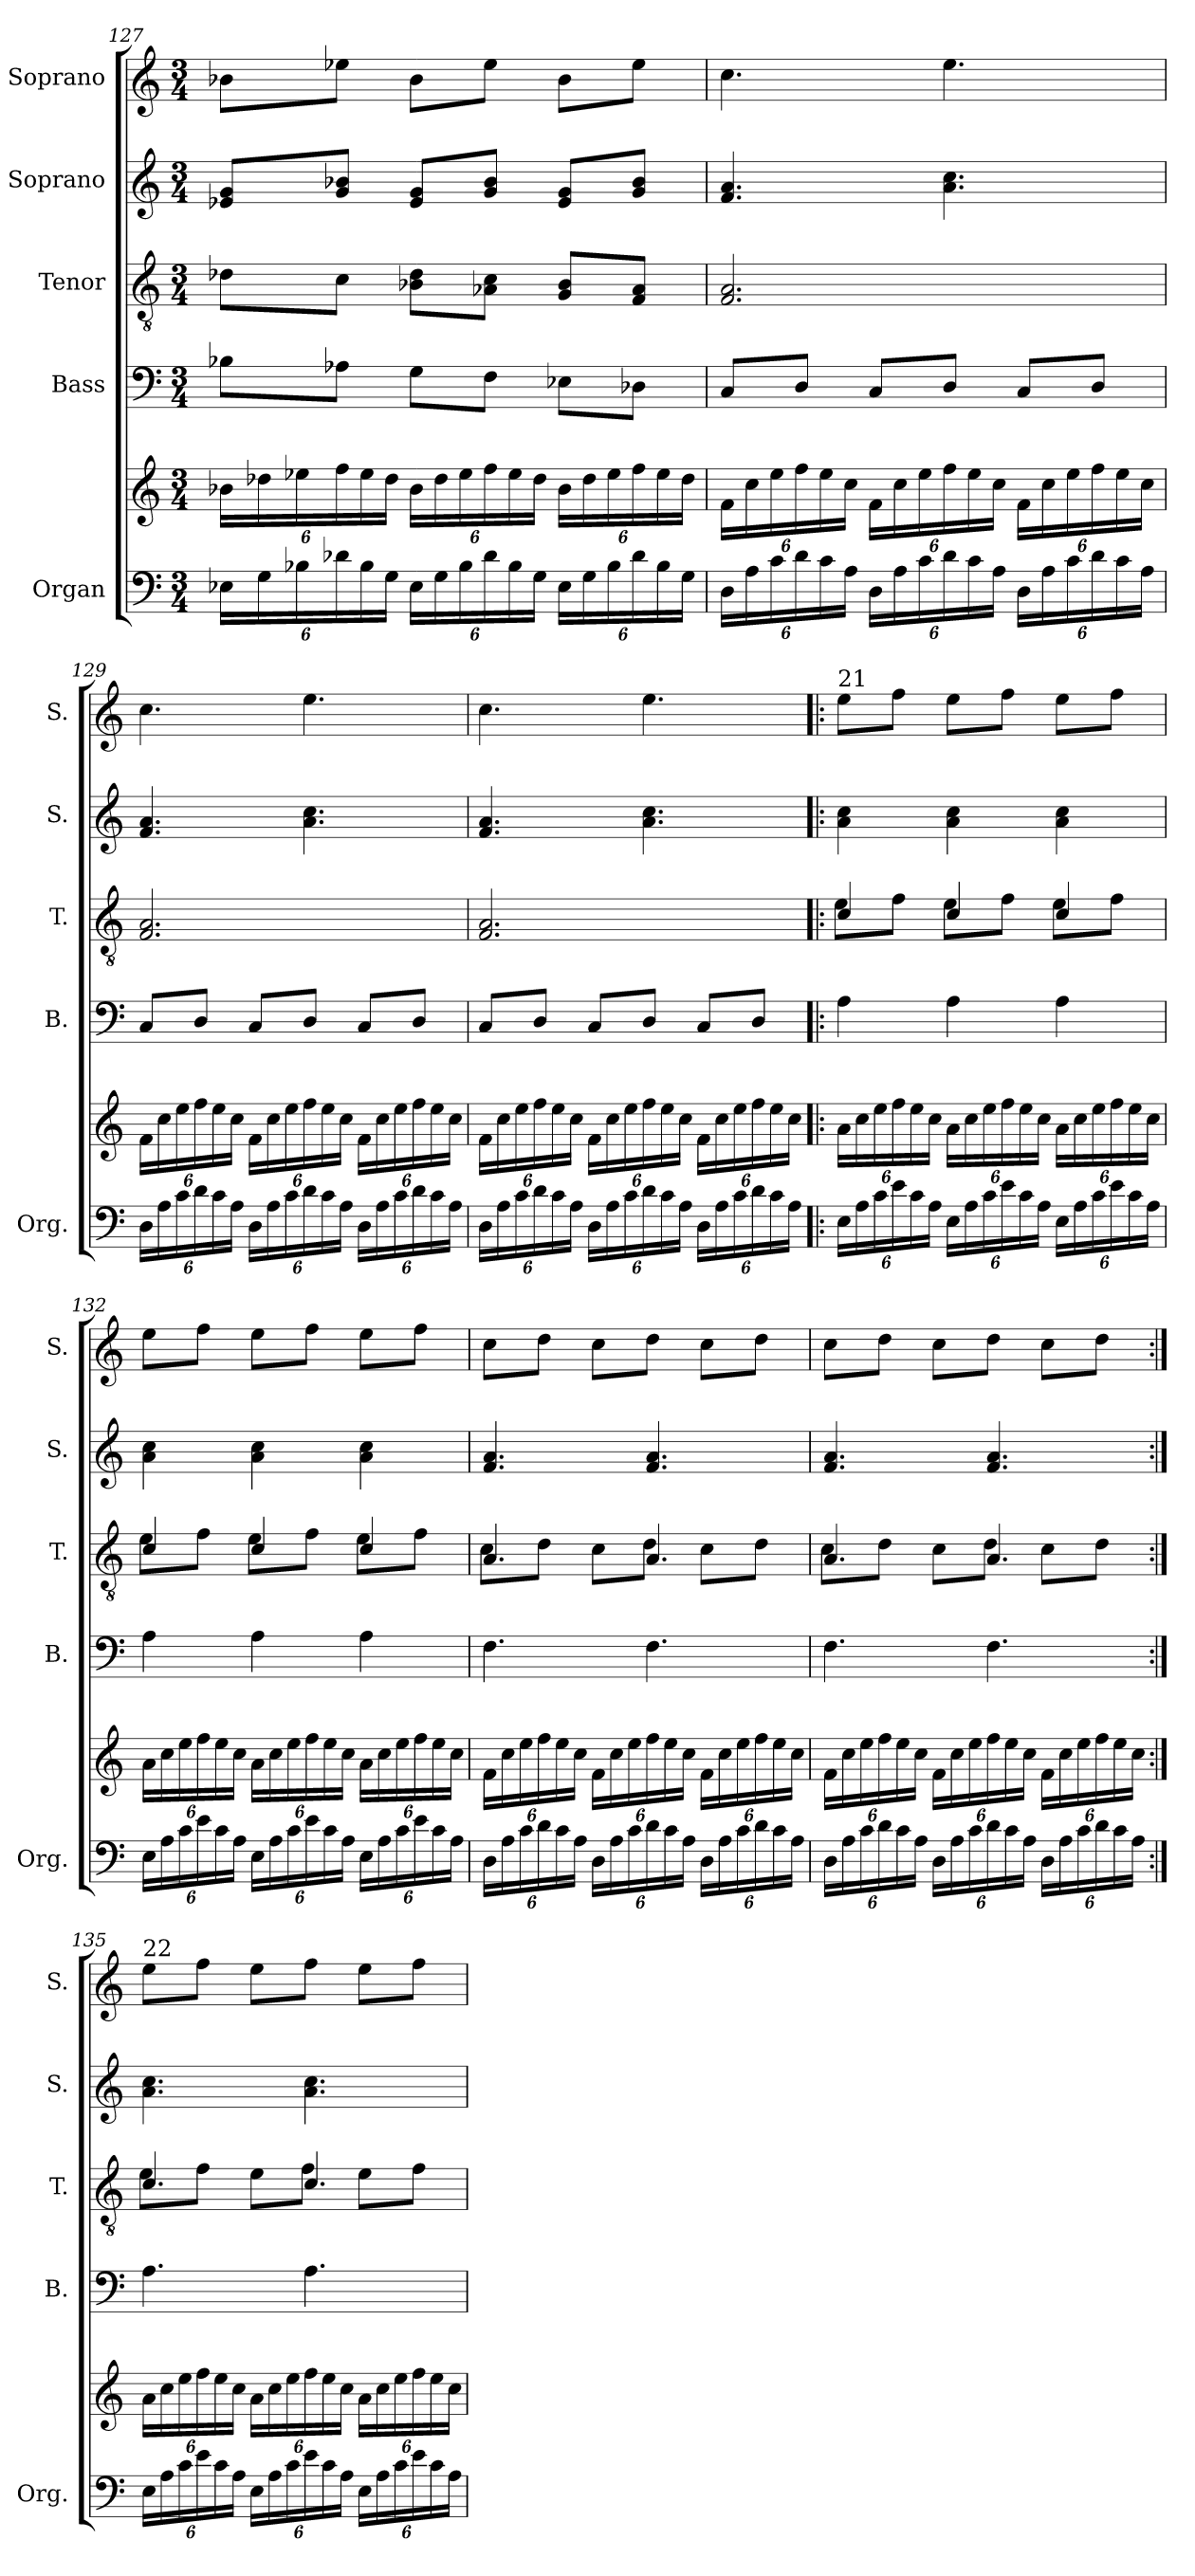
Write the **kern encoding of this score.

**kern	**kern	**kern	**kern	**kern	**kern
*part5	*part5	*part4	*part3	*part2	*part1
*staff6	*staff5	*staff4	*staff3	*staff2	*staff1
*I"Organ	*	*I"Bass	*I"Tenor	*I"Soprano	*I"Soprano
*I'Org.	*	*I'B.	*I'T.	*I'S.	*I'S.
*clefF4	*clefG2	*clefF4	*clefGv2	*clefG2	*clefG2
*k[]	*k[]	*k[]	*k[]	*k[]	*k[]
*M3/4	*M3/4	*M3/4	*M3/4	*M3/4	*M3/4
*Xbrackettup	*Xbrackettup	*	*	*	*
=127	=127	=127	=127	=127	=127
24E-X\LL	24b-X\LL	8B-X\L	8d-X\L	8e-X/ 8g/L	8b-X\L
24G\	24dd-X\	.	.	.	.
24B-X\	24ee-X\	.	.	.	.
24d-X\	24ff\	8A-X\J	8c\J	8g/ 8b-X/J	8ee-X\J
24B-\	24ee-\	.	.	.	.
24G\JJ	24dd-\JJ	.	.	.	.
24E-\LL	24b-\LL	8G\L	8B-X\ 8d-\L	8e-/ 8g/L	8b-\L
24G\	24dd-\	.	.	.	.
24B-\	24ee-\	.	.	.	.
24d-\	24ff\	8F\J	8A-X\ 8c\J	8g/ 8b-/J	8ee-\J
24B-\	24ee-\	.	.	.	.
24G\JJ	24dd-\JJ	.	.	.	.
24E-\LL	24b-\LL	8E-X\L	8G/ 8B-/L	8e-/ 8g/L	8b-\L
24G\	24dd-\	.	.	.	.
24B-\	24ee-\	.	.	.	.
24d-\	24ff\	8D-X\J	8F/ 8A-/J	8g/ 8b-/J	8ee-\J
24B-\	24ee-\	.	.	.	.
24G\JJ	24dd-\JJ	.	.	.	.
!!LO:LB:g=z
=128	=128	=128	=128	=128	=128
24D\LL	24f\LL	8C/L	2.F/ 2.A/	4.f/ 4.a/	4.cc\
24A\	24cc\	.	.	.	.
24c\	24ee\	.	.	.	.
24d\	24ff\	8D/J	.	.	.
24c\	24ee\	.	.	.	.
24A\JJ	24cc\JJ	.	.	.	.
24D\LL	24f\LL	8C/L	.	.	.
24A\	24cc\	.	.	.	.
24c\	24ee\	.	.	.	.
24d\	24ff\	8D/J	.	4.a\ 4.cc\	4.ee\
24c\	24ee\	.	.	.	.
24A\JJ	24cc\JJ	.	.	.	.
24D\LL	24f\LL	8C/L	.	.	.
24A\	24cc\	.	.	.	.
24c\	24ee\	.	.	.	.
24d\	24ff\	8D/J	.	.	.
24c\	24ee\	.	.	.	.
24A\JJ	24cc\JJ	.	.	.	.
=129	=129	=129	=129	=129	=129
24D\LL	24f\LL	8C/L	2.F/ 2.A/	4.f/ 4.a/	4.cc\
24A\	24cc\	.	.	.	.
24c\	24ee\	.	.	.	.
24d\	24ff\	8D/J	.	.	.
24c\	24ee\	.	.	.	.
24A\JJ	24cc\JJ	.	.	.	.
24D\LL	24f\LL	8C/L	.	.	.
24A\	24cc\	.	.	.	.
24c\	24ee\	.	.	.	.
24d\	24ff\	8D/J	.	4.a\ 4.cc\	4.ee\
24c\	24ee\	.	.	.	.
24A\JJ	24cc\JJ	.	.	.	.
24D\LL	24f\LL	8C/L	.	.	.
24A\	24cc\	.	.	.	.
24c\	24ee\	.	.	.	.
24d\	24ff\	8D/J	.	.	.
24c\	24ee\	.	.	.	.
24A\JJ	24cc\JJ	.	.	.	.
!!LO:PB:g=z
=130	=130	=130	=130	=130	=130
24D\LL	24f\LL	8C/L	2.F/ 2.A/	4.f/ 4.a/	4.cc\
24A\	24cc\	.	.	.	.
24c\	24ee\	.	.	.	.
24d\	24ff\	8D/J	.	.	.
24c\	24ee\	.	.	.	.
24A\JJ	24cc\JJ	.	.	.	.
24D\LL	24f\LL	8C/L	.	.	.
24A\	24cc\	.	.	.	.
24c\	24ee\	.	.	.	.
24d\	24ff\	8D/J	.	4.a\ 4.cc\	4.ee\
24c\	24ee\	.	.	.	.
24A\JJ	24cc\JJ	.	.	.	.
24D\LL	24f\LL	8C/L	.	.	.
24A\	24cc\	.	.	.	.
24c\	24ee\	.	.	.	.
24d\	24ff\	8D/J	.	.	.
24c\	24ee\	.	.	.	.
24A\JJ	24cc\JJ	.	.	.	.
=131!|:	=131!|:	=131!|:	=131!|:	=131!|:	=131!|:
*	*	*	*^	*	*
!	!	!	!	!	!	!LO:TX:a:t=21
24E\LL	24a\LL	4A\	4c/	8e\L	4a\ 4cc\	8ee\L
24A\	24cc\	.	.	.	.	.
24c\	24ee\	.	.	.	.	.
24e\	24ff\	.	.	8f\J	.	8ff\J
24c\	24ee\	.	.	.	.	.
24A\JJ	24cc\JJ	.	.	.	.	.
24E\LL	24a\LL	4A\	4c/	8e\L	4a\ 4cc\	8ee\L
24A\	24cc\	.	.	.	.	.
24c\	24ee\	.	.	.	.	.
24e\	24ff\	.	.	8f\J	.	8ff\J
24c\	24ee\	.	.	.	.	.
24A\JJ	24cc\JJ	.	.	.	.	.
24E\LL	24a\LL	4A\	4c/	8e\L	4a\ 4cc\	8ee\L
24A\	24cc\	.	.	.	.	.
24c\	24ee\	.	.	.	.	.
24e\	24ff\	.	.	8f\J	.	8ff\J
24c\	24ee\	.	.	.	.	.
24A\JJ	24cc\JJ	.	.	.	.	.
!!LO:LB:g=z
=132	=132	=132	=132	=132	=132	=132
24E\LL	24a\LL	4A\	4c/	8e\L	4a\ 4cc\	8ee\L
24A\	24cc\	.	.	.	.	.
24c\	24ee\	.	.	.	.	.
24e\	24ff\	.	.	8f\J	.	8ff\J
24c\	24ee\	.	.	.	.	.
24A\JJ	24cc\JJ	.	.	.	.	.
24E\LL	24a\LL	4A\	4c/	8e\L	4a\ 4cc\	8ee\L
24A\	24cc\	.	.	.	.	.
24c\	24ee\	.	.	.	.	.
24e\	24ff\	.	.	8f\J	.	8ff\J
24c\	24ee\	.	.	.	.	.
24A\JJ	24cc\JJ	.	.	.	.	.
24E\LL	24a\LL	4A\	4c/	8e\L	4a\ 4cc\	8ee\L
24A\	24cc\	.	.	.	.	.
24c\	24ee\	.	.	.	.	.
24e\	24ff\	.	.	8f\J	.	8ff\J
24c\	24ee\	.	.	.	.	.
24A\JJ	24cc\JJ	.	.	.	.	.
=133	=133	=133	=133	=133	=133	=133
24D\LL	24f\LL	4.F\	4.A/	8c\L	4.f/ 4.a/	8cc\L
24A\	24cc\	.	.	.	.	.
24c\	24ee\	.	.	.	.	.
24d\	24ff\	.	.	8d\J	.	8dd\J
24c\	24ee\	.	.	.	.	.
24A\JJ	24cc\JJ	.	.	.	.	.
24D\LL	24f\LL	.	.	8c\L	.	8cc\L
24A\	24cc\	.	.	.	.	.
24c\	24ee\	.	.	.	.	.
24d\	24ff\	4.F\	4.A/	8d\J	4.f/ 4.a/	8dd\J
24c\	24ee\	.	.	.	.	.
24A\JJ	24cc\JJ	.	.	.	.	.
24D\LL	24f\LL	.	.	8c\L	.	8cc\L
24A\	24cc\	.	.	.	.	.
24c\	24ee\	.	.	.	.	.
24d\	24ff\	.	.	8d\J	.	8dd\J
24c\	24ee\	.	.	.	.	.
24A\JJ	24cc\JJ	.	.	.	.	.
!!LO:PB:g=z
=134	=134	=134	=134	=134	=134	=134
24D\LL	24f\LL	4.F\	4.A/	8c\L	4.f/ 4.a/	8cc\L
24A\	24cc\	.	.	.	.	.
24c\	24ee\	.	.	.	.	.
24d\	24ff\	.	.	8d\J	.	8dd\J
24c\	24ee\	.	.	.	.	.
24A\JJ	24cc\JJ	.	.	.	.	.
24D\LL	24f\LL	.	.	8c\L	.	8cc\L
24A\	24cc\	.	.	.	.	.
24c\	24ee\	.	.	.	.	.
24d\	24ff\	4.F\	4.A/	8d\J	4.f/ 4.a/	8dd\J
24c\	24ee\	.	.	.	.	.
24A\JJ	24cc\JJ	.	.	.	.	.
24D\LL	24f\LL	.	.	8c\L	.	8cc\L
24A\	24cc\	.	.	.	.	.
24c\	24ee\	.	.	.	.	.
24d\	24ff\	.	.	8d\J	.	8dd\J
24c\	24ee\	.	.	.	.	.
24A\JJ	24cc\JJ	.	.	.	.	.
=135:|!	=135:|!	=135:|!	=135:|!	=135:|!	=135:|!	=135:|!
!	!	!	!	!	!	!LO:TX:a:t=22
24E\LL	24a\LL	4.A\	4.c/	8e\L	4.a\ 4.cc\	8ee\L
24A\	24cc\	.	.	.	.	.
24c\	24ee\	.	.	.	.	.
24e\	24ff\	.	.	8f\J	.	8ff\J
24c\	24ee\	.	.	.	.	.
24A\JJ	24cc\JJ	.	.	.	.	.
24E\LL	24a\LL	.	.	8e\L	.	8ee\L
24A\	24cc\	.	.	.	.	.
24c\	24ee\	.	.	.	.	.
24e\	24ff\	4.A\	4.c/	8f\J	4.a\ 4.cc\	8ff\J
24c\	24ee\	.	.	.	.	.
24A\JJ	24cc\JJ	.	.	.	.	.
24E\LL	24a\LL	.	.	8e\L	.	8ee\L
24A\	24cc\	.	.	.	.	.
24c\	24ee\	.	.	.	.	.
24e\	24ff\	.	.	8f\J	.	8ff\J
24c\	24ee\	.	.	.	.	.
24A\JJ	24cc\JJ	.	.	.	.	.
*	*	*	*v	*v	*	*
=	=	=	=	=	=
*-	*-	*-	*-	*-	*-
